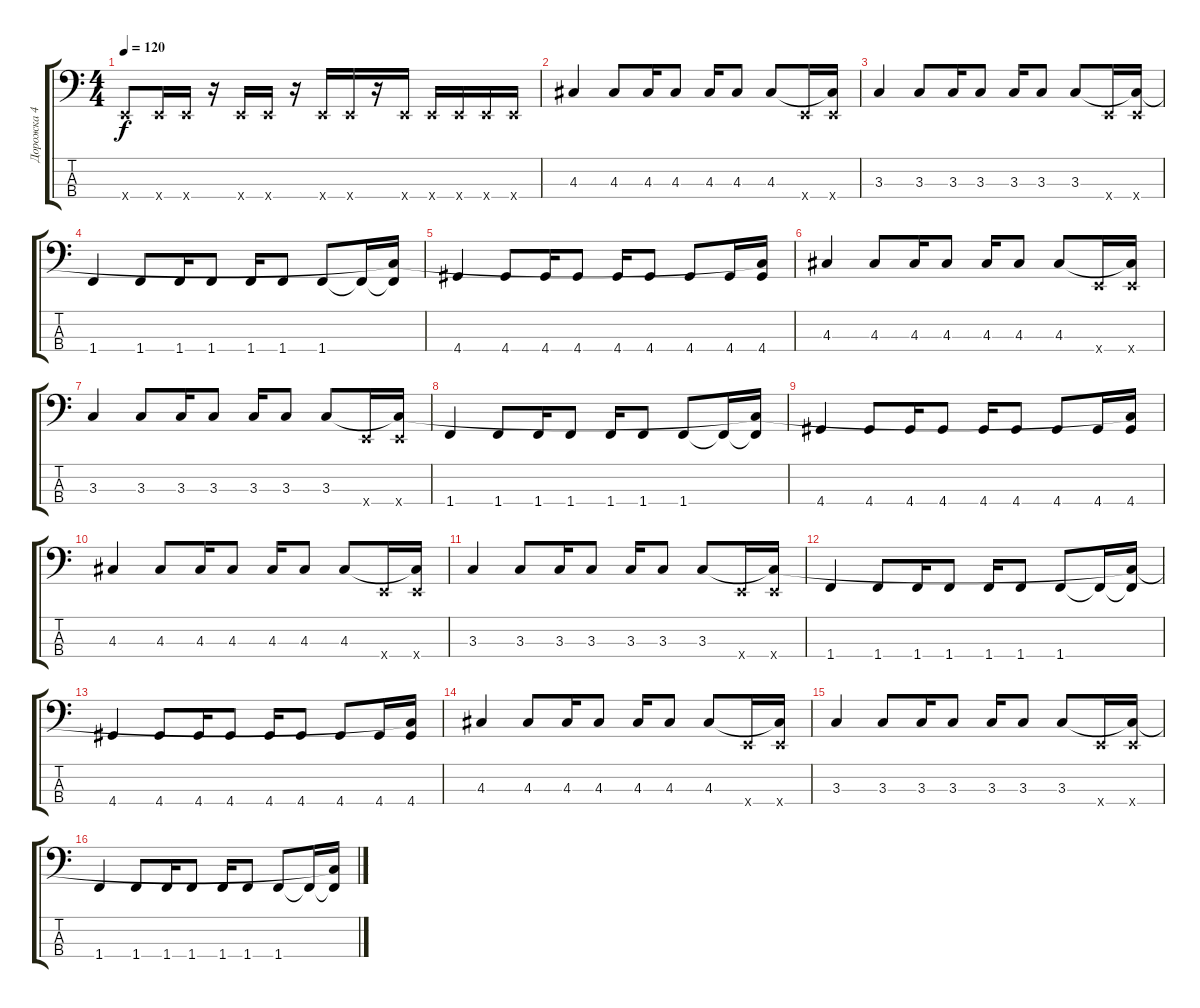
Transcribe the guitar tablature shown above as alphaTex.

\track ("Дорожка 4" "Дорожка 4") {instrument electricbassfinger}
\staff {score tabs}
\tuning (G2 D2 A1 E1) {hide}
\ts (4 4)
\tempo 120
\clef f4
\ks c
0.4{x}.8{dy f} 0.4{x}.16 0.4{x}.16 r.16 0.4{x}.16 0.4{x}.16 r.16 0.4{x}.16 0.4{x}.16 r.16 0.4{x}.16 0.4{x}.16 0.4{x}.16 0.4{x}.16 0.4{x}.16 |
4.3.4 4.3.8 4.3.16 4.3.8 4.3.16 4.3.8 4.3.8 0.4{x}.16 (4.3{t} 0.4{x}).16 |
3.3.4 3.3.8 3.3.16 3.3.8 3.3.16 3.3.8 3.3.8 0.4{x}.16 (3.3{t} 0.4{x}).16 |
1.4.4 1.4.8 1.4.16 1.4.8 1.4.16 1.4.8 1.4.8 1.4{t}.16 (3.3{t} 1.4{t}).16 |
4.4.4 4.4.8 4.4.16 4.4.8 4.4.16 4.4.8 4.4.8 4.4.16 (3.3{t} 4.4).16 |
4.3.4 4.3.8 4.3.16 4.3.8 4.3.16 4.3.8 4.3.8 0.4{x}.16 (4.3{t} 0.4{x}).16 |
3.3.4 3.3.8 3.3.16 3.3.8 3.3.16 3.3.8 3.3.8 0.4{x}.16 (3.3{t} 0.4{x}).16 |
1.4.4 1.4.8 1.4.16 1.4.8 1.4.16 1.4.8 1.4.8 1.4{t}.16 (3.3{t} 1.4{t}).16 |
4.4.4 4.4.8 4.4.16 4.4.8 4.4.16 4.4.8 4.4.8 4.4.16 (3.3{t} 4.4).16 |
4.3.4 4.3.8 4.3.16 4.3.8 4.3.16 4.3.8 4.3.8 0.4{x}.16 (4.3{t} 0.4{x}).16 |
3.3.4 3.3.8 3.3.16 3.3.8 3.3.16 3.3.8 3.3.8 0.4{x}.16 (3.3{t} 0.4{x}).16 |
1.4.4 1.4.8 1.4.16 1.4.8 1.4.16 1.4.8 1.4.8 1.4{t}.16 (3.3{t} 1.4{t}).16 |
4.4.4 4.4.8 4.4.16 4.4.8 4.4.16 4.4.8 4.4.8 4.4.16 (3.3{t} 4.4).16 |
4.3.4 4.3.8 4.3.16 4.3.8 4.3.16 4.3.8 4.3.8 0.4{x}.16 (4.3{t} 0.4{x}).16 |
3.3.4 3.3.8 3.3.16 3.3.8 3.3.16 3.3.8 3.3.8 0.4{x}.16 (3.3{t} 0.4{x}).16 |
1.4.4 1.4.8 1.4.16 1.4.8 1.4.16 1.4.8 1.4.8 1.4{t}.16 (3.3{t} 1.4{t}).16
